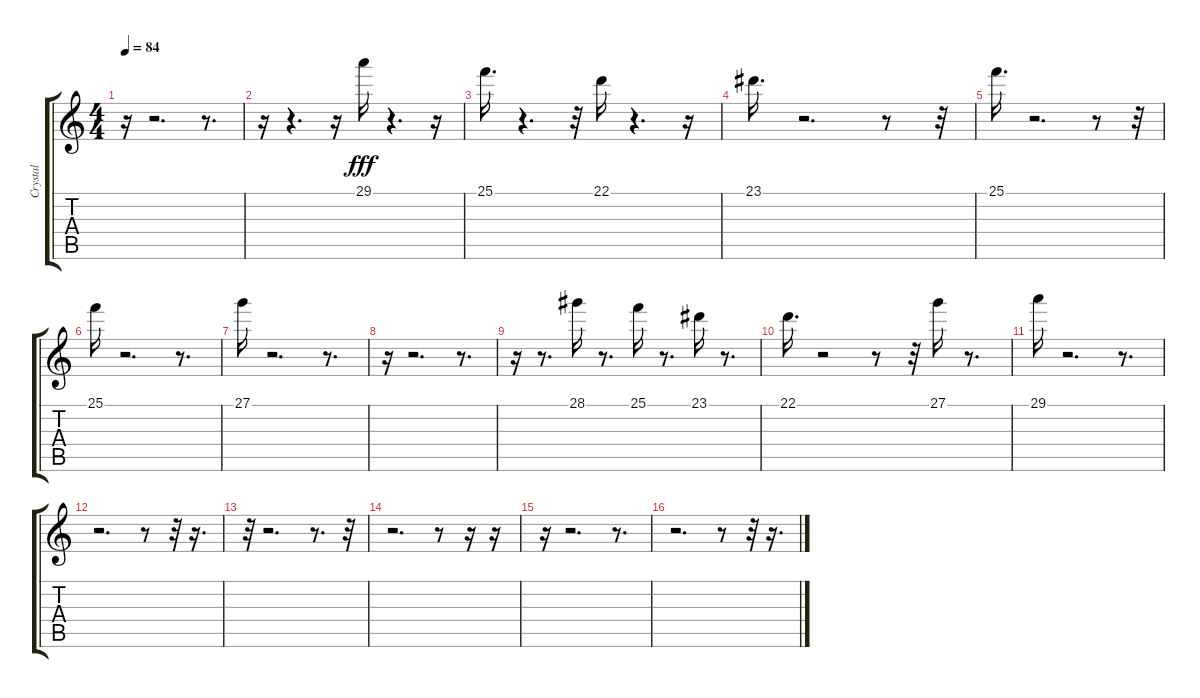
\track ("Crystal             " "Crystal   ") {instrument fx3crystal}
\staff {score tabs}
\tuning (E4 B3 G3 D3 A2 E2) {hide}
\ts (4 4)
\tempo 84
\clef g2
\ks c
r.16{dy fff} r.2{d} r.8{d} |
r.16 r.4{d} r.16 29.1.16 r.4{d} r.16 |
25.1.16{d} r.4{d} r.32 22.1.16 r.4{d} r.16 |
23.1.16{d} r.2{d} r.8 r.32 |
25.1.16{d} r.2{d} r.8 r.32 |
25.1.16 r.2{d} r.8{d} |
27.1.16 r.2{d} r.8{d} |
r.16 r.2{d} r.8{d} |
r.16 r.8{d} 28.1.16 r.8{d} 25.1.16 r.8{d} 23.1.16 r.8{d} |
22.1.16{d} r.2 r.8 r.32 27.1.16 r.8{d} |
29.1.16 r.2{d} r.8{d} |
r.2{d} r.8 r.32 r.16{d} |
r.32 r.2{d} r.8{d} r.32 |
r.2{d} r.8 r.16 r.16 |
r.16 r.2{d} r.8{d} |
r.2{d} r.8 r.32 r.16{d}
